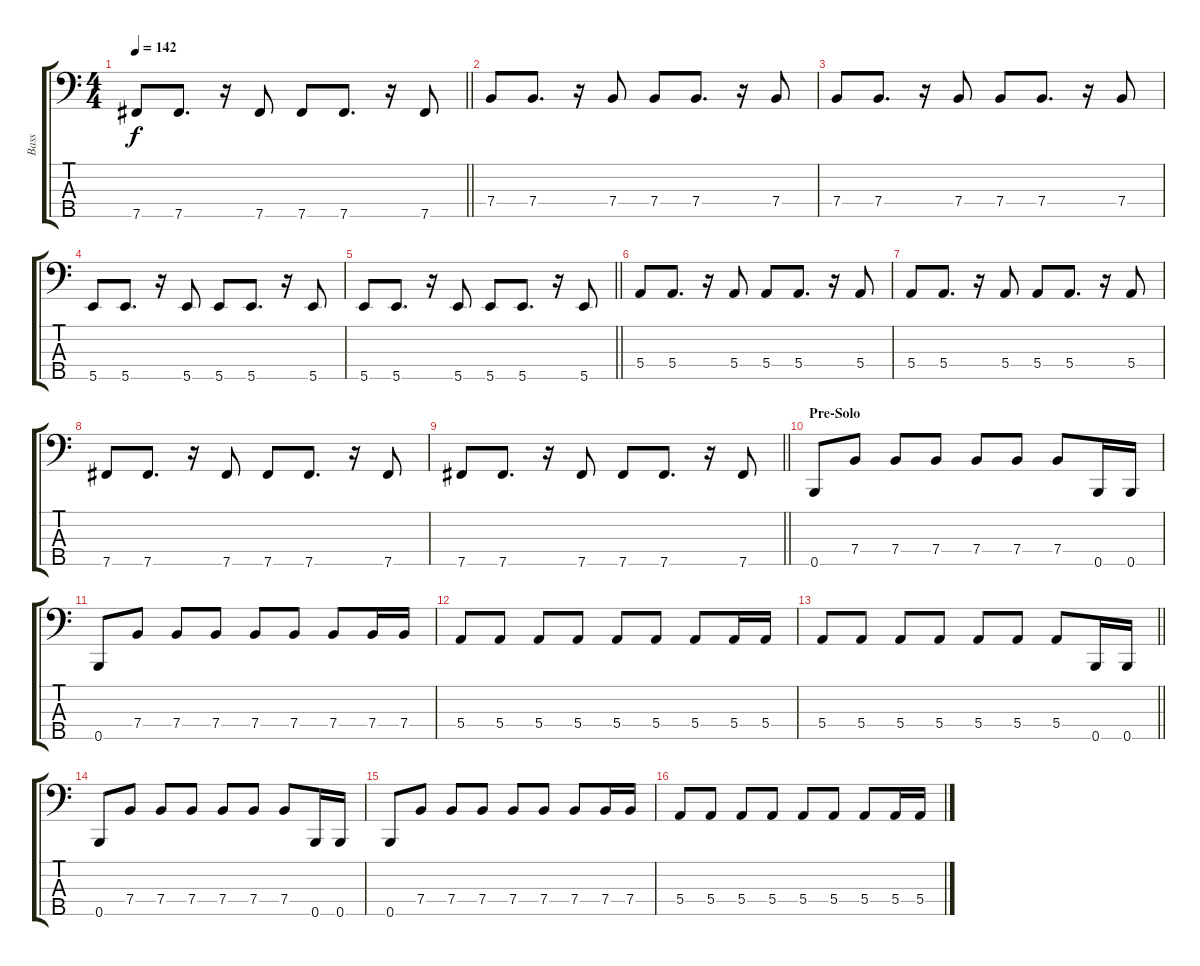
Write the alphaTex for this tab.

\track ("Bass" "Bass") {instrument electricbassfinger}
\staff {score tabs}
\tuning (G2 D2 A1 E1 B0) {hide}
\ts (4 4)
\tempo 142
\clef f4
\barLineRight lightlight
\ks c
7.5.8{dy f} 7.5.8{d} r.16 7.5.8 7.5.8 7.5.8{d} r.16 7.5.8 |
\section ("" "")
7.4.8 7.4.8{d} r.16 7.4.8 7.4.8 7.4.8{d} r.16 7.4.8 |
7.4.8 7.4.8{d} r.16 7.4.8 7.4.8 7.4.8{d} r.16 7.4.8 |
5.5.8 5.5.8{d} r.16 5.5.8 5.5.8 5.5.8{d} r.16 5.5.8 |
\barLineRight lightlight
5.5.8 5.5.8{d} r.16 5.5.8 5.5.8 5.5.8{d} r.16 5.5.8 |
\section ("" "")
5.4.8 5.4.8{d} r.16 5.4.8 5.4.8 5.4.8{d} r.16 5.4.8 |
5.4.8 5.4.8{d} r.16 5.4.8 5.4.8 5.4.8{d} r.16 5.4.8 |
7.5.8 7.5.8{d} r.16 7.5.8 7.5.8 7.5.8{d} r.16 7.5.8 |
\barLineRight lightlight
7.5.8 7.5.8{d} r.16 7.5.8 7.5.8 7.5.8{d} r.16 7.5.8 |
\section ("" "Pre-Solo")
0.5.8 7.4.8 7.4.8 7.4.8 7.4.8 7.4.8 7.4.8 0.5.16 0.5.16 |
0.5.8 7.4.8 7.4.8 7.4.8 7.4.8 7.4.8 7.4.8 7.4.16 7.4.16 |
5.4.8 5.4.8 5.4.8 5.4.8 5.4.8 5.4.8 5.4.8 5.4.16 5.4.16 |
\barLineRight lightlight
5.4.8 5.4.8 5.4.8 5.4.8 5.4.8 5.4.8 5.4.8 0.5.16 0.5.16 |
\section ("" "")
0.5.8 7.4.8 7.4.8 7.4.8 7.4.8 7.4.8 7.4.8 0.5.16 0.5.16 |
0.5.8 7.4.8 7.4.8 7.4.8 7.4.8 7.4.8 7.4.8 7.4.16 7.4.16 |
5.4.8 5.4.8 5.4.8 5.4.8 5.4.8 5.4.8 5.4.8 5.4.16 5.4.16
